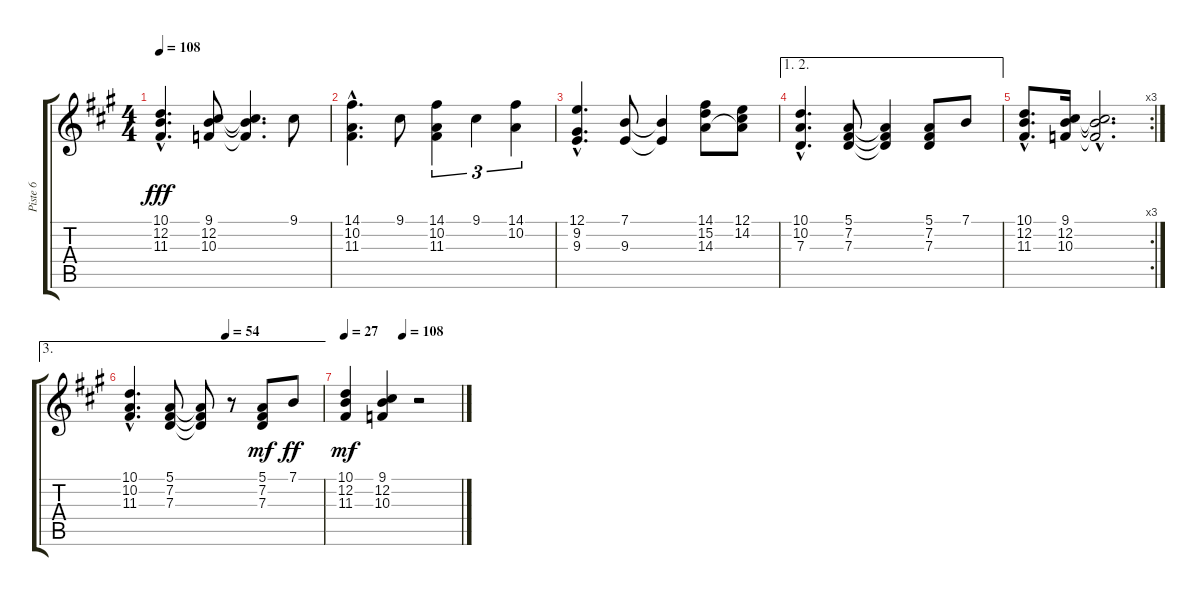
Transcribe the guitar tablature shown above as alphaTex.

\track ("Piste 6" "Piste 6") {instrument brasssection}
\staff {score tabs}
\tuning (E4 B3 G3 D3 A2 E2) {hide}
\ts (4 4)
\tempo 108
\clef g2
\ks f#minor
(10.1{hac} 12.2{hac} 11.3{hac}).4{d dy fff} (9.1 12.2 10.3).8 (9.1{t} 12.2{t} 10.3{t}).4{d} 9.1.8 |
(14.1{hac} 10.2{hac} 11.3).4{d} 9.1.8 (14.1 10.2 11.3).4{tu (3 2)} 9.1.4{tu (3 2)} (14.1 10.2).4{tu (3 2)} |
(12.1{hac} 9.2{hac} 9.3{hac}).4{d} (7.1 9.3).8 (7.1{t} 9.3{t}).4 (14.1 15.2 14.3).8 (12.1 14.2 14.3{t}).8 |
\ae (1 2)
(10.1{hac} 10.2{hac} 7.3{hac}).4{d} (5.1 7.2 7.3).8 (5.1{t} 7.2{t} 7.3{t}).4 (5.1 7.2 7.3).8 7.1.8 |
\rc 3
(10.1{hac} 12.2{hac} 11.3{hac}).8{d} (9.1 12.2 10.3).16{volume 8} (9.1{hac t} 12.2{hac t} 10.3{hac t}).2{d} |
\ae 3
\tempo (54 0.5)
(10.1{hac} 10.2{hac} 11.3{hac}).4{d} (5.1 7.2 7.3).8 (5.1{t} 7.2{t} 7.3{t}).8 r.8 (5.1 7.2 7.3).8{dy mf} 7.1.8{dy ff} |
\tempo 27
\tempo (108 0.5)
(10.1 12.2 11.3).4{dy mf volume 8} (9.1 12.2 10.3).4 r.2
